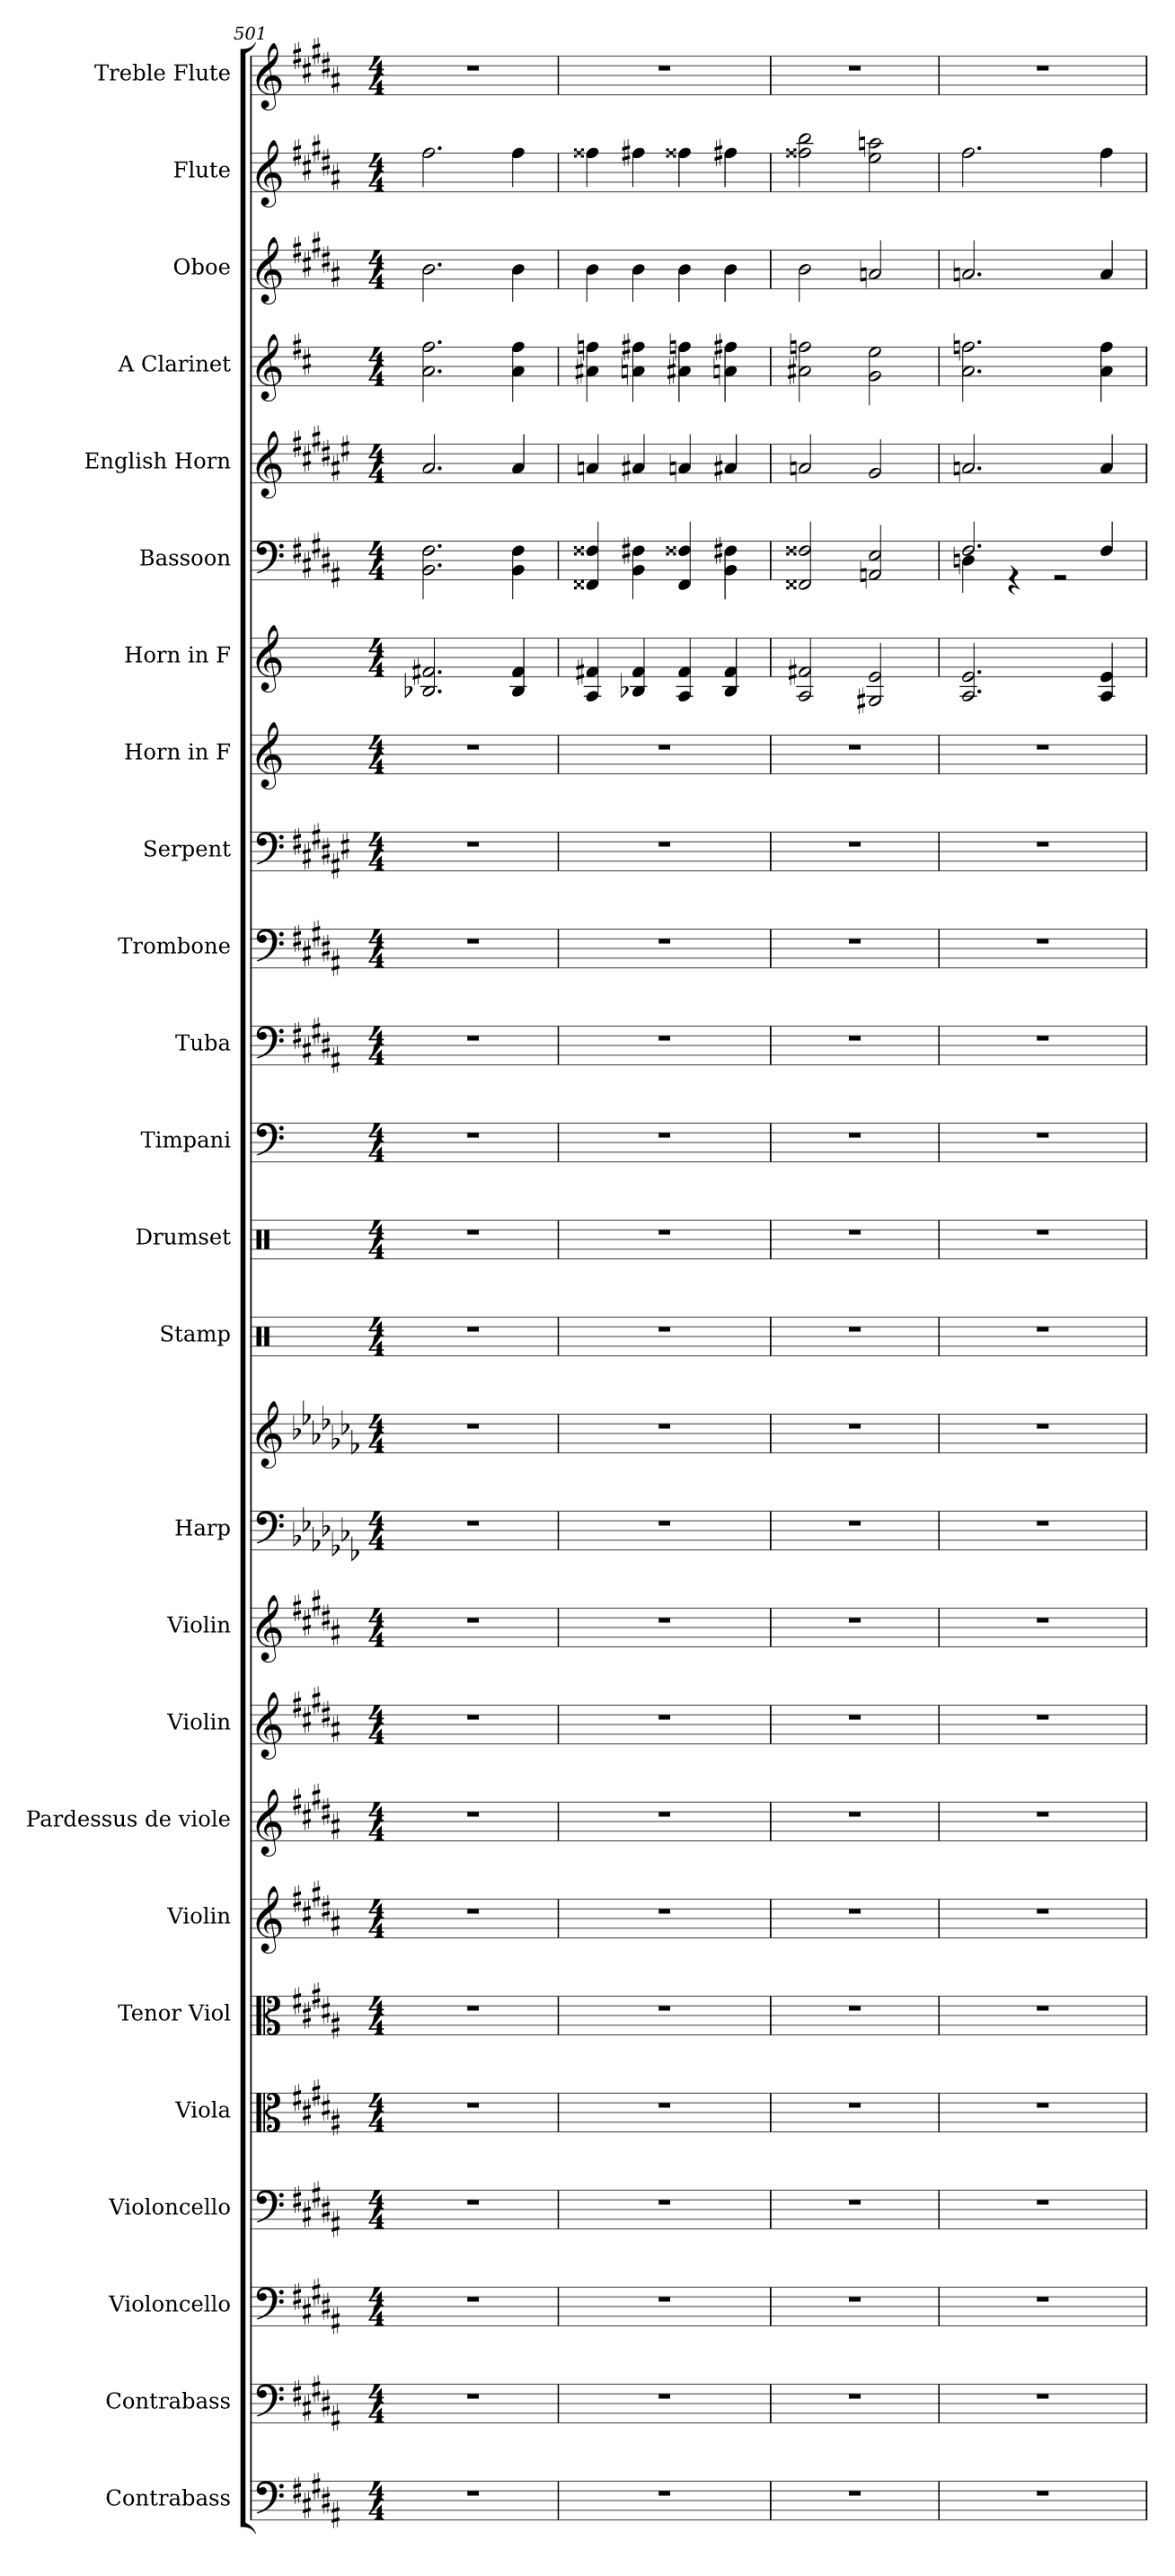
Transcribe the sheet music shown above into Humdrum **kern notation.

**kern	**kern	**kern	**kern	**kern	**kern	**kern	**kern	**kern	**kern	**kern	**kern	**kern	**kern	**kern	**kern	**kern	**kern	**kern	**kern	**kern	**kern	**kern	**kern	**kern	**kern
*part25	*part24	*part23	*part22	*part21	*part20	*part19	*part18	*part17	*part16	*part15	*part15	*part14	*part13	*part12	*part11	*part10	*part9	*part8	*part7	*part6	*part5	*part4	*part3	*part2	*part1
*staff26	*staff25	*staff24	*staff23	*staff22	*staff21	*staff20	*staff19	*staff18	*staff17	*staff16	*staff15	*staff14	*staff13	*staff12	*staff11	*staff10	*staff9	*staff8	*staff7	*staff6	*staff5	*staff4	*staff3	*staff2	*staff1
*I"Contrabass	*I"Contrabass	*I"Violoncello	*I"Violoncello	*I"Viola	*I"Tenor Viol	*I"Violin	*I"Pardessus de viole	*I"Violin	*I"Violin	*I"Harp	*	*I"Stamp	*I"Drumset	*I"Timpani	*I"Tuba	*I"Trombone	*I"Serpent	*I"Horn in F	*I"Horn in F	*I"Bassoon	*I"English Horn	*I"A Clarinet	*I"Oboe	*I"Flute	*I"Treble Flute
*I'Cb.	*I'Cb.	*I'Vc.	*I'Vc.	*I'Vla.	*I'T. Vl.	*I'Vln.	*I'Pds. v.	*I'Vln.	*I'Vln.	*I'Hrp.	*	*I'Sta.	*I'Drs.	*I'Timp.	*I'Tba.	*I'Tbn.	*I'Spt.	*	*	*I'Bsn.	*I'E. Hn.	*I'A Cl.	*I'Ob.	*I'Fl.	*I'Tr. Fl.
*clefF4	*clefF4	*clefF4	*clefF4	*clefC3	*clefC3	*clefG2	*clefG2	*clefG2	*clefG2	*clefF4	*clefG2	*clefX	*clefX	*clefF4	*clefF4	*clefF4	*clefF4	*clefG2	*clefG2	*clefF4	*clefG2	*clefG2	*clefG2	*clefG2	*clefG2
*ITrd7c12	*ITrd7c12	*	*	*	*	*	*	*	*	*	*	*	*	*	*	*	*ITrd1c2	*ITrd4c7	*ITrd4c7	*	*ITrd4c7	*ITrd2c3	*	*	*ITrd-4c-7
*k[f#c#g#d#a#]	*k[f#c#g#d#a#]	*k[f#c#g#d#a#]	*k[f#c#g#d#a#]	*k[f#c#g#d#a#]	*k[f#c#g#d#a#]	*k[f#c#g#d#a#]	*k[f#c#g#d#a#]	*k[f#c#g#d#a#]	*k[f#c#g#d#a#]	*k[b-e-a-d-g-c-f-]	*k[b-e-a-d-g-c-f-]	*k[]	*k[]	*k[]	*k[f#c#g#d#a#]	*k[f#c#g#d#a#]	*k[f#c#g#d#]	*k[b-]	*k[b-]	*k[f#c#g#d#a#]	*k[f#c#g#d#a#]	*k[f#c#g#d#a#]	*k[f#c#g#d#a#]	*k[f#c#g#d#a#]	*k[f#c#g#d#a#e#]
*M4/4	*M4/4	*M4/4	*M4/4	*M4/4	*M4/4	*M4/4	*M4/4	*M4/4	*M4/4	*M4/4	*M4/4	*M4/4	*M4/4	*M4/4	*M4/4	*M4/4	*M4/4	*M4/4	*M4/4	*M4/4	*M4/4	*M4/4	*M4/4	*M4/4	*M4/4
=501	=501	=501	=501	=501	=501	=501	=501	=501	=501	=501	=501	=501	=501	=501	=501	=501	=501	=501	=501	=501	=501	=501	=501	=501	=501
1r	1r	1r	1r	1r	1r	1r	1r	1r	1r	1r	1r	1r	1r	1r	1r	1r	1r	1r	2.E-X/ 2.Bn/	2.BB\ 2.F#\	2.d#/	2.f#\ 2.dd#\	2.b\	2.ff#\	1r
.	.	.	.	.	.	.	.	.	.	.	.	.	.	.	.	.	.	.	4E-/ 4B/	4BB\ 4F#\	4d#/	4f#\ 4dd#\	4b\	4ff#\	.
!!LO:PB:g=z
=502	=502	=502	=502	=502	=502	=502	=502	=502	=502	=502	=502	=502	=502	=502	=502	=502	=502	=502	=502	=502	=502	=502	=502	=502	=502
1r	1r	1r	1r	1r	1r	1r	1r	1r	1r	1r	1r	1r	1r	1r	1r	1r	1r	1r	4D/ 4Bn/	4FF##X/ 4F##X/	4dn/	4f##X\ 4ddn\	4b\	4ff##X\	1r
.	.	.	.	.	.	.	.	.	.	.	.	.	.	.	.	.	.	.	4E-X/ 4B/	4BB\ 4F#X\	4d#X/	4f#X\ 4dd#X\	4b\	4ff#X\	.
.	.	.	.	.	.	.	.	.	.	.	.	.	.	.	.	.	.	.	4D/ 4B/	4FF##/ 4F##X/	4dn/	4f##X\ 4ddn\	4b\	4ff##X\	.
.	.	.	.	.	.	.	.	.	.	.	.	.	.	.	.	.	.	.	4E-/ 4B/	4BB\ 4F#X\	4d#X/	4f#X\ 4dd#X\	4b\	4ff#X\	.
=503	=503	=503	=503	=503	=503	=503	=503	=503	=503	=503	=503	=503	=503	=503	=503	=503	=503	=503	=503	=503	=503	=503	=503	=503	=503
1r	1r	1r	1r	1r	1r	1r	1r	1r	1r	1r	1r	1r	1r	1r	1r	1r	1r	1r	2D/ 2Bn/	2FF##X/ 2F##X/	2dn/	2f##X\ 2ddn\	2b\	2ff##X\ 2bb\	1r
.	.	.	.	.	.	.	.	.	.	.	.	.	.	.	.	.	.	.	2C#X/ 2A/	2AAn/ 2E/	2c#/	2e\ 2cc#\	2an/	2ee\ 2aan\	.
=504	=504	=504	=504	=504	=504	=504	=504	=504	=504	=504	=504	=504	=504	=504	=504	=504	=504	=504	=504	=504	=504	=504	=504	=504	=504
*	*	*	*	*	*	*	*	*	*	*	*	*	*	*	*	*	*	*	*	*^	*	*	*	*	*
1r	1r	1r	1r	1r	1r	1r	1r	1r	1r	1r	1r	1r	1r	1r	1r	1r	1r	1r	2.D/ 2.A/	2.F#/	4Dn\	2.dn/	2.f#\ 2.ddn\	2.an/	2.ff#\	1r
.	.	.	.	.	.	.	.	.	.	.	.	.	.	.	.	.	.	.	.	.	4r	.	.	.	.	.
.	.	.	.	.	.	.	.	.	.	.	.	.	.	.	.	.	.	.	.	.	2r	.	.	.	.	.
.	.	.	.	.	.	.	.	.	.	.	.	.	.	.	.	.	.	.	4D/ 4A/	4F#/	.	4d/	4f#\ 4dd\	4a/	4ff#\	.
*	*	*	*	*	*	*	*	*	*	*	*	*	*	*	*	*	*	*	*	*v	*v	*	*	*	*	*
=	=	=	=	=	=	=	=	=	=	=	=	=	=	=	=	=	=	=	=	=	=	=	=	=	=
*-	*-	*-	*-	*-	*-	*-	*-	*-	*-	*-	*-	*-	*-	*-	*-	*-	*-	*-	*-	*-	*-	*-	*-	*-	*-
